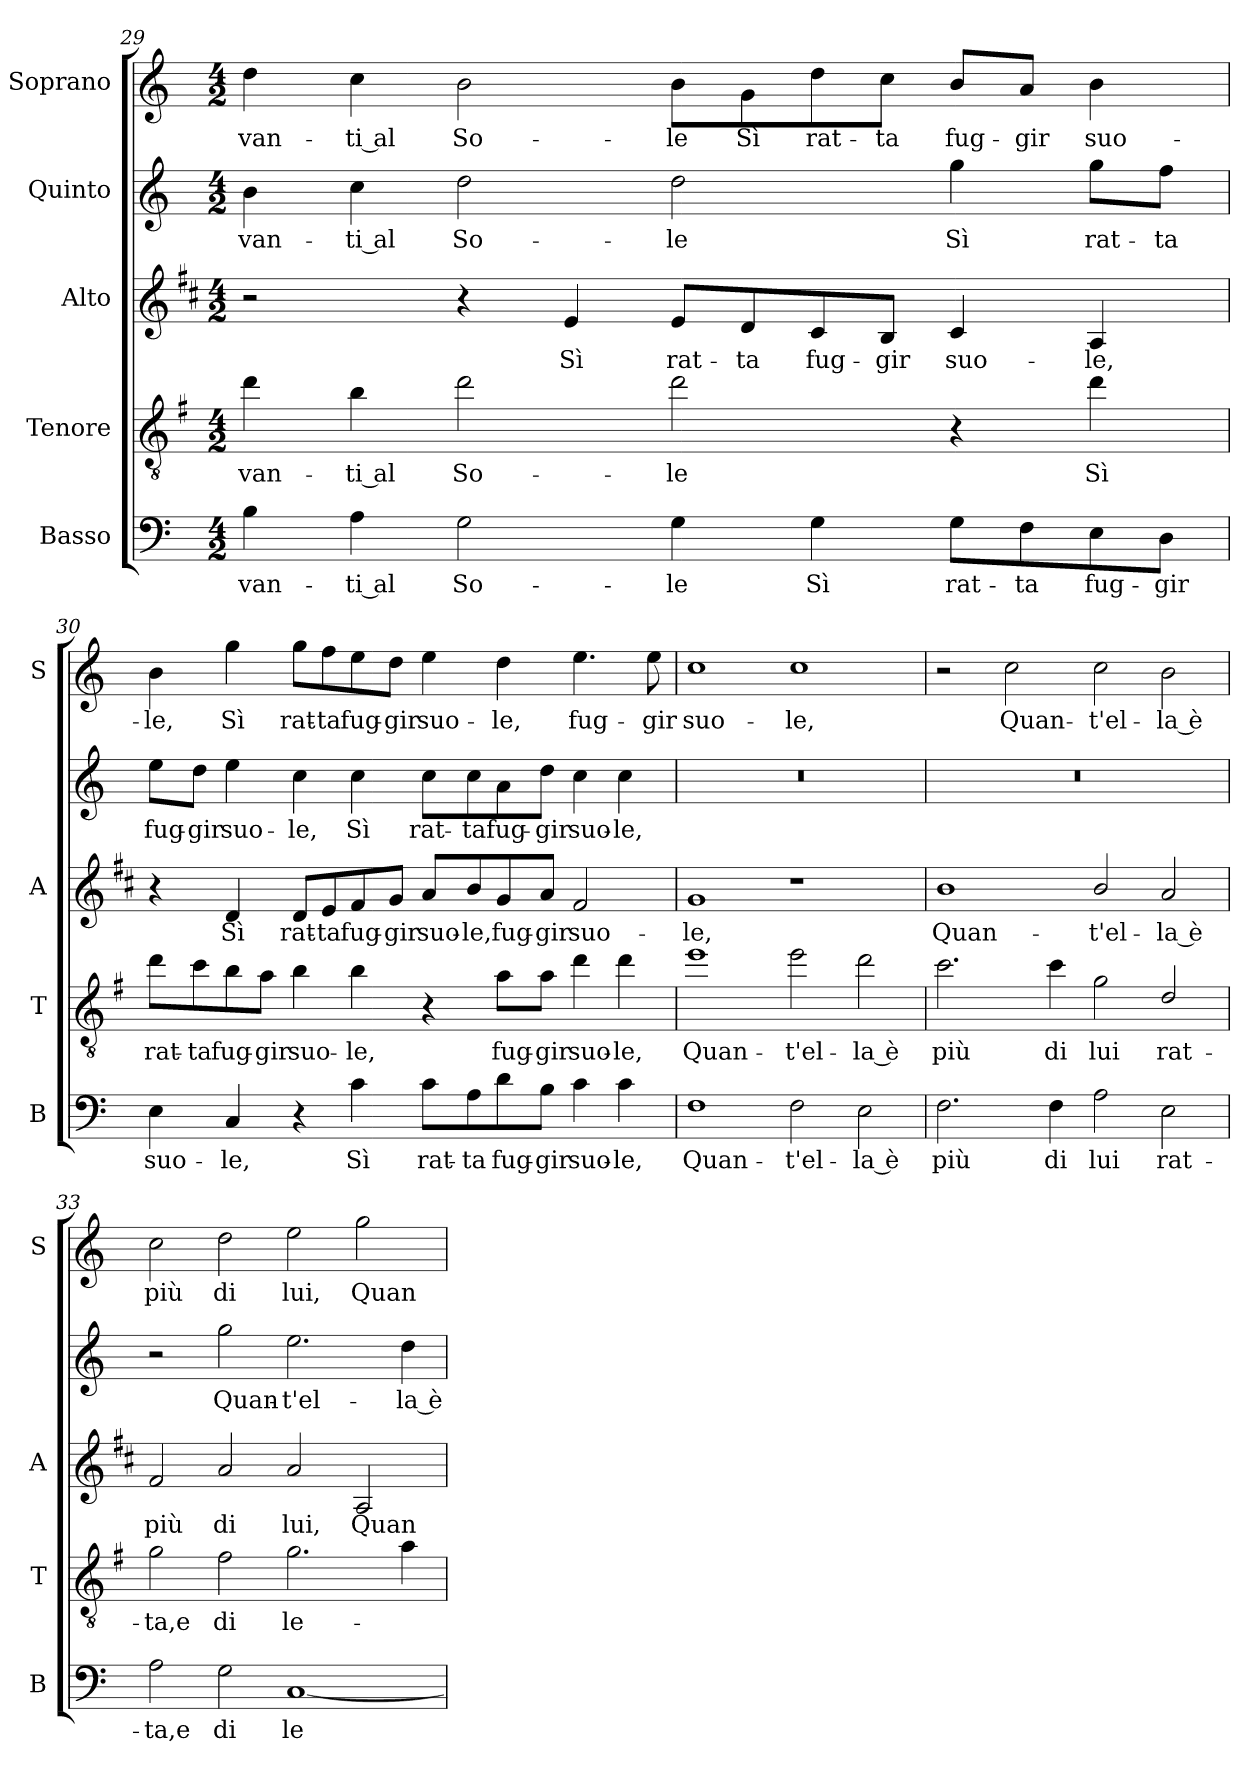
**kern	**text	**kern	**text	**kern	**text	**kern	**text	**kern	**text
*part5	*part5	*part4	*part4	*part3	*part3	*part2	*part2	*part1	*part1
*staff5	*staff5	*staff4	*staff4	*staff3	*staff3	*staff2	*staff2	*staff1	*staff1
*I"Basso	*	*I"Tenore	*	*I"Alto	*	*I"Quinto	*	*I"Soprano	*
*I'B	*	*I'T	*	*I'A	*	*	*	*I'S	*
!!LO:LB:g=z
*clefF4	*	*clefGv2	*	*clefG2	*	*clefG2	*	*clefG2	*
*	*	*ITrd4c7	*	*ITrd1c2	*	*	*	*	*
*k[]	*	*k[]	*	*k[]	*	*k[]	*	*k[]	*
*C:	*	*C:	*	*C:	*	*C:	*	*C:	*
*M4/2	*	*M4/2	*	*M4/2	*	*M4/2	*	*M4/2	*
=29	=29	=29	=29	=29	=29	=29	=29	=29	=29
!	!LO:LY:b	!	!LO:LY:b	!	!	!	!LO:LY:b	!	!LO:LY:b
4B\	-van-	4g\	-van-	2r	.	4b\	-van-	4dd\	-van-
!	!LO:LY:b	!	!LO:LY:b	!	!	!	!LO:LY:b	!	!LO:LY:b
4A\	-ti al	4e\	-ti al	.	.	4cc\	-ti al	4cc\	-ti al
!	!LO:LY:b	!	!LO:LY:b	!	!	!	!LO:LY:b	!	!LO:LY:b
2G\	So-	2g\	So-	4r	.	2dd\	So-	2b\	So-
!	!	!	!	!	!LO:LY:b	!	!	!	!
.	.	.	.	4d/	Sì	.	.	.	.
!	!LO:LY:b	!	!LO:LY:b	!	!LO:LY:b	!	!LO:LY:b	!	!LO:LY:b
4G\	-le	2g\	-le	8d/L	rat-	2dd\	-le	8b\L	-le
!	!	!	!	!	!LO:LY:b	!	!	!	!LO:LY:b
.	.	.	.	8c/	-ta	.	.	8g\	Sì
!	!LO:LY:b	!	!	!	!LO:LY:b	!	!	!	!LO:LY:b
4G\	Sì	.	.	8B/	fug-	.	.	8dd\	rat-
!	!	!	!	!	!LO:LY:b	!	!	!	!LO:LY:b
.	.	.	.	8A/J	-gir	.	.	8cc\J	-ta
!	!LO:LY:b	!	!	!	!LO:LY:b	!	!LO:LY:b	!	!LO:LY:b
8G\L	rat-	4r	.	4B/	suo-	4gg\	Sì	8b/L	fug-
!	!LO:LY:b	!	!	!	!	!	!	!	!LO:LY:b
8F\	-ta	.	.	.	.	.	.	8a/J	-gir
!	!LO:LY:b	!	!LO:LY:b	!	!LO:LY:b	!	!LO:LY:b	!	!LO:LY:b
8E\	fug-	4g\	Sì	4G/	-le,	8gg\L	rat-	4b\	suo-
!	!LO:LY:b	!	!	!	!	!	!LO:LY:b	!	!
8D\J	-gir	.	.	.	.	8ff\J	-ta	.	.
=30	=30	=30	=30	=30	=30	=30	=30	=30	=30
!	!LO:LY:b	!	!LO:LY:b	!	!	!	!LO:LY:b	!	!LO:LY:b
4E\	suo-	8g\L	rat-	4r	.	8ee\L	fug-	4b\	-le,
!	!	!	!LO:LY:b	!	!	!	!LO:LY:b	!	!
.	.	8f\	-ta	.	.	8dd\J	-gir	.	.
!	!LO:LY:b	!	!LO:LY:b	!	!LO:LY:b	!	!LO:LY:b	!	!LO:LY:b
4C/	-le,	8e\	fug-	4c/	Sì	4ee\	suo-	4gg\	Sì
!	!	!	!LO:LY:b	!	!	!	!	!	!
.	.	8d\J	-gir	.	.	.	.	.	.
!	!	!	!LO:LY:b	!	!LO:LY:b	!	!LO:LY:b	!	!LO:LY:b
4r	.	4e\	suo-	8c/L	rat-	4cc\	-le,	8gg\L	rat-
!	!	!	!	!	!LO:LY:b	!	!	!	!LO:LY:b
.	.	.	.	8d/	-ta	.	.	8ff\	-ta
!	!LO:LY:b	!	!LO:LY:b	!	!LO:LY:b	!	!LO:LY:b	!	!LO:LY:b
4c\	Sì	4e\	-le,	8e/	fug-	4cc\	Sì	8ee\	fug-
!	!	!	!	!	!LO:LY:b	!	!	!	!LO:LY:b
.	.	.	.	8f/J	-gir	.	.	8dd\J	-gir
!	!LO:LY:b	!	!	!	!LO:LY:b	!	!LO:LY:b	!	!LO:LY:b
8c\L	rat-	4r	.	8g/L	suo-	8cc\L	rat-	4ee\	suo-
!	!LO:LY:b	!	!	!	!LO:LY:b	!	!LO:LY:b	!	!
8A\	-ta	.	.	8a/	-le,	8cc\	-ta	.	.
!	!LO:LY:b	!	!LO:LY:b	!	!LO:LY:b	!	!LO:LY:b	!	!LO:LY:b
8d\	fug-	8d\L	fug-	8f/	fug-	8a\	fug-	4dd\	-le,
!	!LO:LY:b	!	!LO:LY:b	!	!LO:LY:b	!	!LO:LY:b	!	!
8B\J	-gir	8d\J	-gir	8g/J	-gir	8dd\J	-gir	.	.
!	!LO:LY:b	!	!LO:LY:b	!	!LO:LY:b	!	!LO:LY:b	!	!LO:LY:b
4c\	suo-	4g\	suo-	2e/	suo-	4cc\	suo-	4.ee\	fug-
!	!LO:LY:b	!	!LO:LY:b	!	!	!	!LO:LY:b	!	!
4c\	-le,	4g\	-le,	.	.	4cc\	-le,	.	.
!	!	!	!	!	!	!	!	!	!LO:LY:b
.	.	.	.	.	.	.	.	8ee\	-gir
=31	=31	=31	=31	=31	=31	=31	=31	=31	=31
!	!LO:LY:b	!	!LO:LY:b	!	!LO:LY:b	!	!	!	!LO:LY:b
1F	Quan-	1a	Quan-	1f	-le,	0r	.	1cc	suo-
!	!LO:LY:b	!	!LO:LY:b	!	!	!	!	!	!LO:LY:b
2F\	-t'el-	2a\	-t'el-	1r	.	.	.	1cc	-le,
!	!LO:LY:b	!	!LO:LY:b	!	!	!	!	!	!
2E\	-la è	2g\	-la è	.	.	.	.	.	.
!!LO:PB:g=z
=32	=32	=32	=32	=32	=32	=32	=32	=32	=32
!	!LO:LY:b	!	!LO:LY:b	!	!LO:LY:b	!	!	!	!
2.F\	più	2.f\	più	1a	Quan-	0r	.	2r	.
!	!	!	!	!	!	!	!	!	!LO:LY:b
.	.	.	.	.	.	.	.	2cc\	Quan-
!	!LO:LY:b	!	!LO:LY:b	!	!	!	!	!	!
4F\	di	4f\	di	.	.	.	.	.	.
!	!LO:LY:b	!	!LO:LY:b	!	!LO:LY:b	!	!	!	!LO:LY:b
2A\	lui	2c\	lui	2a/	-t'el-	.	.	2cc\	-t'el-
!	!LO:LY:b	!	!LO:LY:b	!	!LO:LY:b	!	!	!	!LO:LY:b
2E\	rat-	2G/	rat-	2g/	-la è	.	.	2b\	-la è
=33	=33	=33	=33	=33	=33	=33	=33	=33	=33
!	!LO:LY:b	!	!LO:LY:b	!	!LO:LY:b	!	!	!	!LO:LY:b
2A\	-ta,e	2c\	-ta,e	2e/	più	2r	.	2cc\	più
!	!LO:LY:b	!	!LO:LY:b	!	!LO:LY:b	!	!LO:LY:b	!	!LO:LY:b
2G\	di	2B\	di	2g/	di	2gg\	Quan-	2dd\	di
!	!LO:LY:b	!	!LO:LY:b	!	!LO:LY:b	!	!LO:LY:b	!	!LO:LY:b
[1C	le-	2.c\	le-	2g/	lui,	2.ee\	-t'el-	2ee\	lui,
!	!	!	!	!	!LO:LY:b	!	!	!	!LO:LY:b
.	.	.	.	2G/	Quan-	.	.	2gg\	Quan-
!	!	!	!	!	!	!	!LO:LY:b	!	!
.	.	4d\	.	.	.	4dd\	-la è	.	.
=	=	=	=	=	=	=	=	=	=
*-	*-	*-	*-	*-	*-	*-	*-	*-	*-
